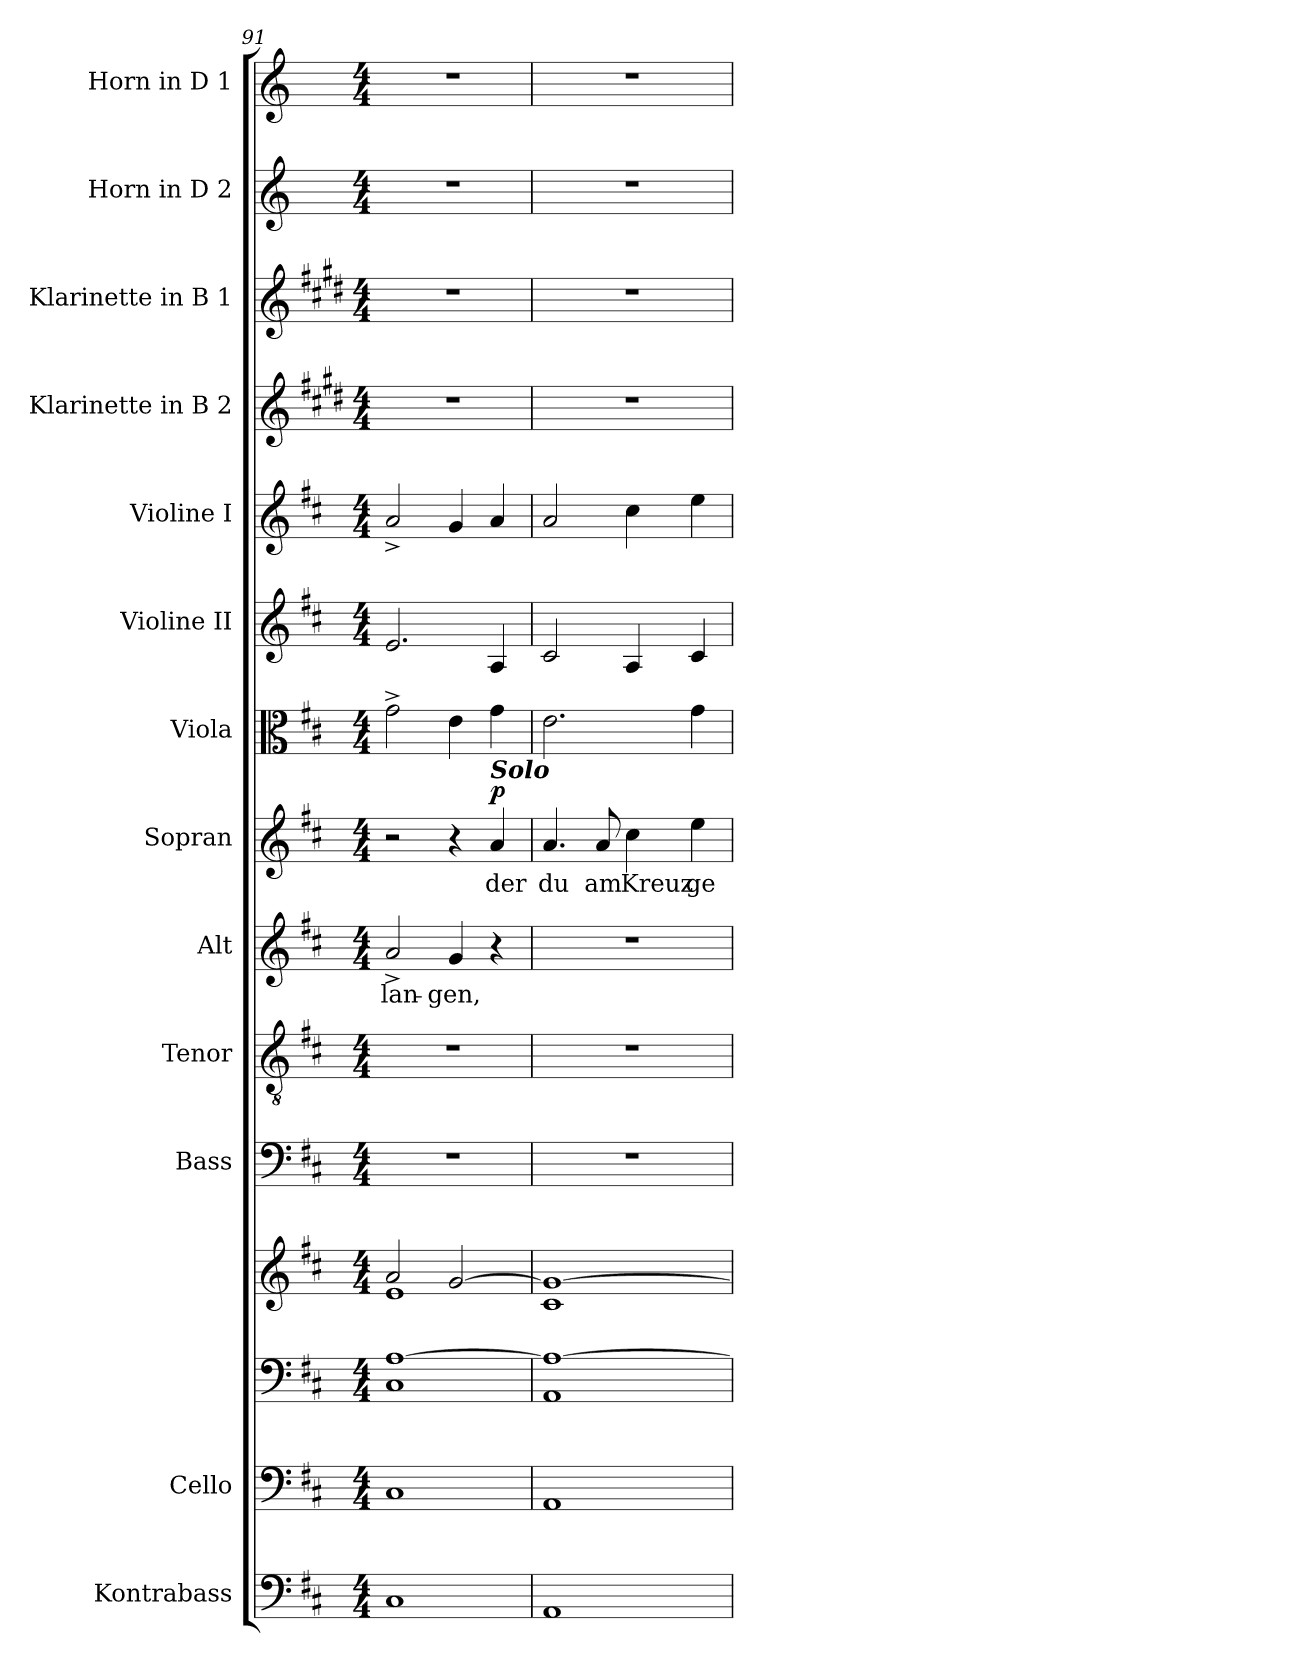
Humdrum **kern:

**kern	**kern	**kern	**kern	**kern	**kern	**kern	**text	**kern	**text	**dynam	**kern	**kern	**kern	**kern	**kern	**kern	**kern
*part14	*part13	*part12	*part12	*part11	*part10	*part9	*part9	*part8	*part8	*part8	*part7	*part6	*part5	*part4	*part3	*part2	*part1
*staff15	*staff14	*staff13	*staff12	*staff11	*staff10	*staff9	*staff9	*staff8	*staff8	*staff8	*staff7	*staff6	*staff5	*staff4	*staff3	*staff2	*staff1
*I"Kontrabass	*I"Cello	*	*	*I"Bass	*I"Tenor	*I"Alt	*	*I"Sopran	*	*	*I"Viola	*I"Violine II	*I"Violine I	*I"Klarinette in B 2	*I"Klarinette in B 1	*I"Horn in D 2	*I"Horn in D 1
*I'Kb.	*	*	*	*I'B	*I'T	*I'A	*	*I'S	*	*	*I'Vla.	*I'Vl. II	*I'Vl. I	*	*	*I'Hrn. 2	*I'Hrn. 1
*clefF4	*clefF4	*clefF4	*clefG2	*clefF4	*clefGv2	*clefG2	*	*clefG2	*	*	*clefC3	*clefG2	*clefG2	*clefG2	*clefG2	*clefG2	*clefG2
*ITrd7c12	*	*	*	*	*	*	*	*	*	*	*	*	*	*ITrd1c2	*ITrd1c2	*ITrd-1c-2	*ITrd-1c-2
*k[f#c#]	*k[f#c#]	*k[f#c#]	*k[f#c#]	*k[f#c#]	*k[f#c#]	*k[f#c#]	*	*k[f#c#]	*	*	*k[f#c#]	*k[f#c#]	*k[f#c#]	*k[f#c#]	*k[f#c#]	*k[f#c#]	*k[f#c#]
*D:	*D:	*D:	*D:	*D:	*D:	*D:	*	*D:	*	*	*D:	*D:	*D:	*D:	*D:	*D:	*D:
*M4/4	*M4/4	*M4/4	*M4/4	*M4/4	*M4/4	*M4/4	*	*M4/4	*	*	*M4/4	*M4/4	*M4/4	*M4/4	*M4/4	*M4/4	*M4/4
=91	=91	=91	=91	=91	=91	=91	=91	=91	=91	=91	=91	=91	=91	=91	=91	=91	=91
*	*	*^	*^	*	*	*	*	*	*	*	*	*	*	*	*	*	*
!	!	!	!	!	!	!	!	!	!LO:LY:b	!	!	!	!	!	!	!	!	!	!
1CC#	1C#	[>1A	1C#	2a/	1e	1r	1r	2a^>/	-lan-	2r	.	.	2g^>\	2.e/	2a^>/	1r	1r	1r	1r
!	!	!	!	!	!	!	!	!	!LO:LY:b	!	!	!	!	!	!	!	!	!	!
.	.	.	.	[>2g/	.	.	.	4g/	-gen,	4r	.	.	4e\	.	4g/	.	.	.	.
!	!	!	!	!	!	!	!	!	!	!LO:TX:a:Bi:t=Solo	!	!	!	!	!	!	!	!	!
!	!	!	!	!	!	!	!	!	!	!	!LO:LY:b	!LO:DY:a	!	!	!	!	!	!	!
.	.	.	.	.	.	.	.	4r	.	4a/	der	p	4g\	4A/	4a/	.	.	.	.
!!LO:PB:g=z
=92	=92	=92	=92	=92	=92	=92	=92	=92	=92	=92	=92	=92	=92	=92	=92	=92	=92	=92	=92
!	!	!	!	!	!	!	!	!	!	!	!LO:LY:b	!	!	!	!	!	!	!	!
1AAA	1AA	1A_	1AA	1g_	1c#	1r	1r	1r	.	4.a/	du	.	2.e\	2c#/	2a/	1r	1r	1r	1r
!	!	!	!	!	!	!	!	!	!	!	!LO:LY:b	!	!	!	!	!	!	!	!
.	.	.	.	.	.	.	.	.	.	8a/	am	.	.	.	.	.	.	.	.
!	!	!	!	!	!	!	!	!	!	!	!LO:LY:b	!	!	!	!	!	!	!	!
.	.	.	.	.	.	.	.	.	.	4cc#\	Kreuz	.	.	4A/	4cc#\	.	.	.	.
!	!	!	!	!	!	!	!	!	!	!	!LO:LY:b	!	!	!	!	!	!	!	!
.	.	.	.	.	.	.	.	.	.	4ee\	ge-	.	4g\	4c#/	4ee\	.	.	.	.
*	*	*v	*v	*	*	*	*	*	*	*	*	*	*	*	*	*	*	*	*
*	*	*	*v	*v	*	*	*	*	*	*	*	*	*	*	*	*	*	*
=	=	=	=	=	=	=	=	=	=	=	=	=	=	=	=	=	=
*-	*-	*-	*-	*-	*-	*-	*-	*-	*-	*-	*-	*-	*-	*-	*-	*-	*-
